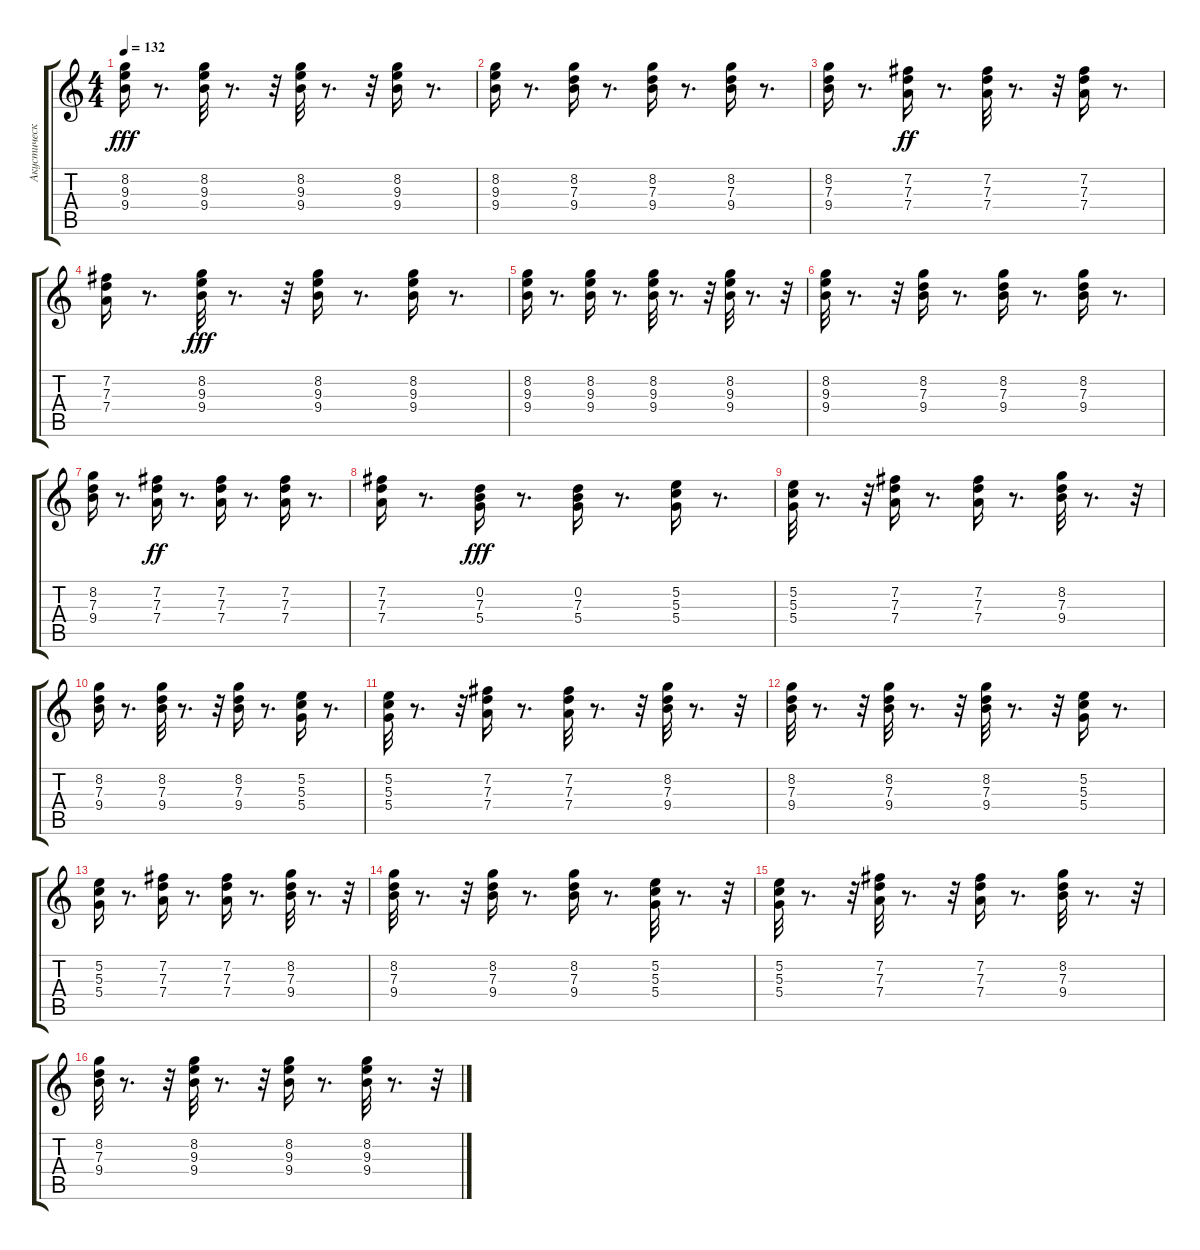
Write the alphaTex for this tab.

\track ("Акустическая Гитара" "Акустическ") {instrument acousticguitarsteel}
\staff {score tabs}
\tuning (E4 B3 G3 D3 A2 E2) {hide}
\ts (4 4)
\tempo 132
\clef g2
\ks c
(8.2 9.3 9.4).16{dy fff} r.8{d} (8.2 9.3 9.4).32 r.8{d} r.32 (8.2 9.3 9.4).32 r.8{d} r.32 (8.2 9.3 9.4).16 r.8{d} |
(8.2 9.3 9.4).16 r.8{d} (8.2 7.3 9.4).16 r.8{d} (8.2 7.3 9.4).16 r.8{d} (8.2 7.3 9.4).16 r.8{d} |
(8.2 7.3 9.4).16 r.8{d} (7.2 7.3 7.4).16{dy ff} r.8{d} (7.2 7.3 7.4).32 r.8{d} r.32 (7.2 7.3 7.4).16 r.8{d} |
(7.2 7.3 7.4).16 r.8{d} (8.2 9.3 9.4).32{dy fff} r.8{d} r.32 (8.2 9.3 9.4).16 r.8{d} (8.2 9.3 9.4).16 r.8{d} |
(8.2 9.3 9.4).16 r.8{d} (8.2 9.3 9.4).16 r.8{d} (8.2 9.3 9.4).32 r.8{d} r.32 (8.2 9.3 9.4).32 r.8{d} r.32 |
(8.2 9.3 9.4).32 r.8{d} r.32 (8.2 7.3 9.4).16 r.8{d} (8.2 7.3 9.4).16 r.8{d} (8.2 7.3 9.4).16 r.8{d} |
(8.2 7.3 9.4).16 r.8{d} (7.2 7.3 7.4).16{dy ff} r.8{d} (7.2 7.3 7.4).16 r.8{d} (7.2 7.3 7.4).16 r.8{d} |
(7.2 7.3 7.4).16 r.8{d} (0.2 7.3 5.4).16{dy fff} r.8{d} (0.2 7.3 5.4).16 r.8{d} (5.2 5.3 5.4).16 r.8{d} |
(5.2 5.3 5.4).32 r.8{d} r.32 (7.2 7.3 7.4).16 r.8{d} (7.2 7.3 7.4).16 r.8{d} (8.2 7.3 9.4).32 r.8{d} r.32 |
(8.2 7.3 9.4).16 r.8{d} (8.2 7.3 9.4).32 r.8{d} r.32 (8.2 7.3 9.4).16 r.8{d} (5.2 5.3 5.4).16 r.8{d} |
(5.2 5.3 5.4).32 r.8{d} r.32 (7.2 7.3 7.4).16 r.8{d} (7.2 7.3 7.4).32 r.8{d} r.32 (8.2 7.3 9.4).32 r.8{d} r.32 |
(8.2 7.3 9.4).32 r.8{d} r.32 (8.2 7.3 9.4).32 r.8{d} r.32 (8.2 7.3 9.4).32 r.8{d} r.32 (5.2 5.3 5.4).16 r.8{d} |
(5.2 5.3 5.4).16 r.8{d} (7.2 7.3 7.4).16 r.8{d} (7.2 7.3 7.4).16 r.8{d} (8.2 7.3 9.4).32 r.8{d} r.32 |
(8.2 7.3 9.4).32 r.8{d} r.32 (8.2 7.3 9.4).16 r.8{d} (8.2 7.3 9.4).16 r.8{d} (5.2 5.3 5.4).32 r.8{d} r.32 |
(5.2 5.3 5.4).32 r.8{d} r.32 (7.2 7.3 7.4).32 r.8{d} r.32 (7.2 7.3 7.4).16 r.8{d} (8.2 7.3 9.4).32 r.8{d} r.32 |
(8.2 7.3 9.4).32 r.8{d} r.32 (8.2 9.3 9.4).32 r.8{d} r.32 (8.2 9.3 9.4).16 r.8{d} (8.2 9.3 9.4).32 r.8{d} r.32
